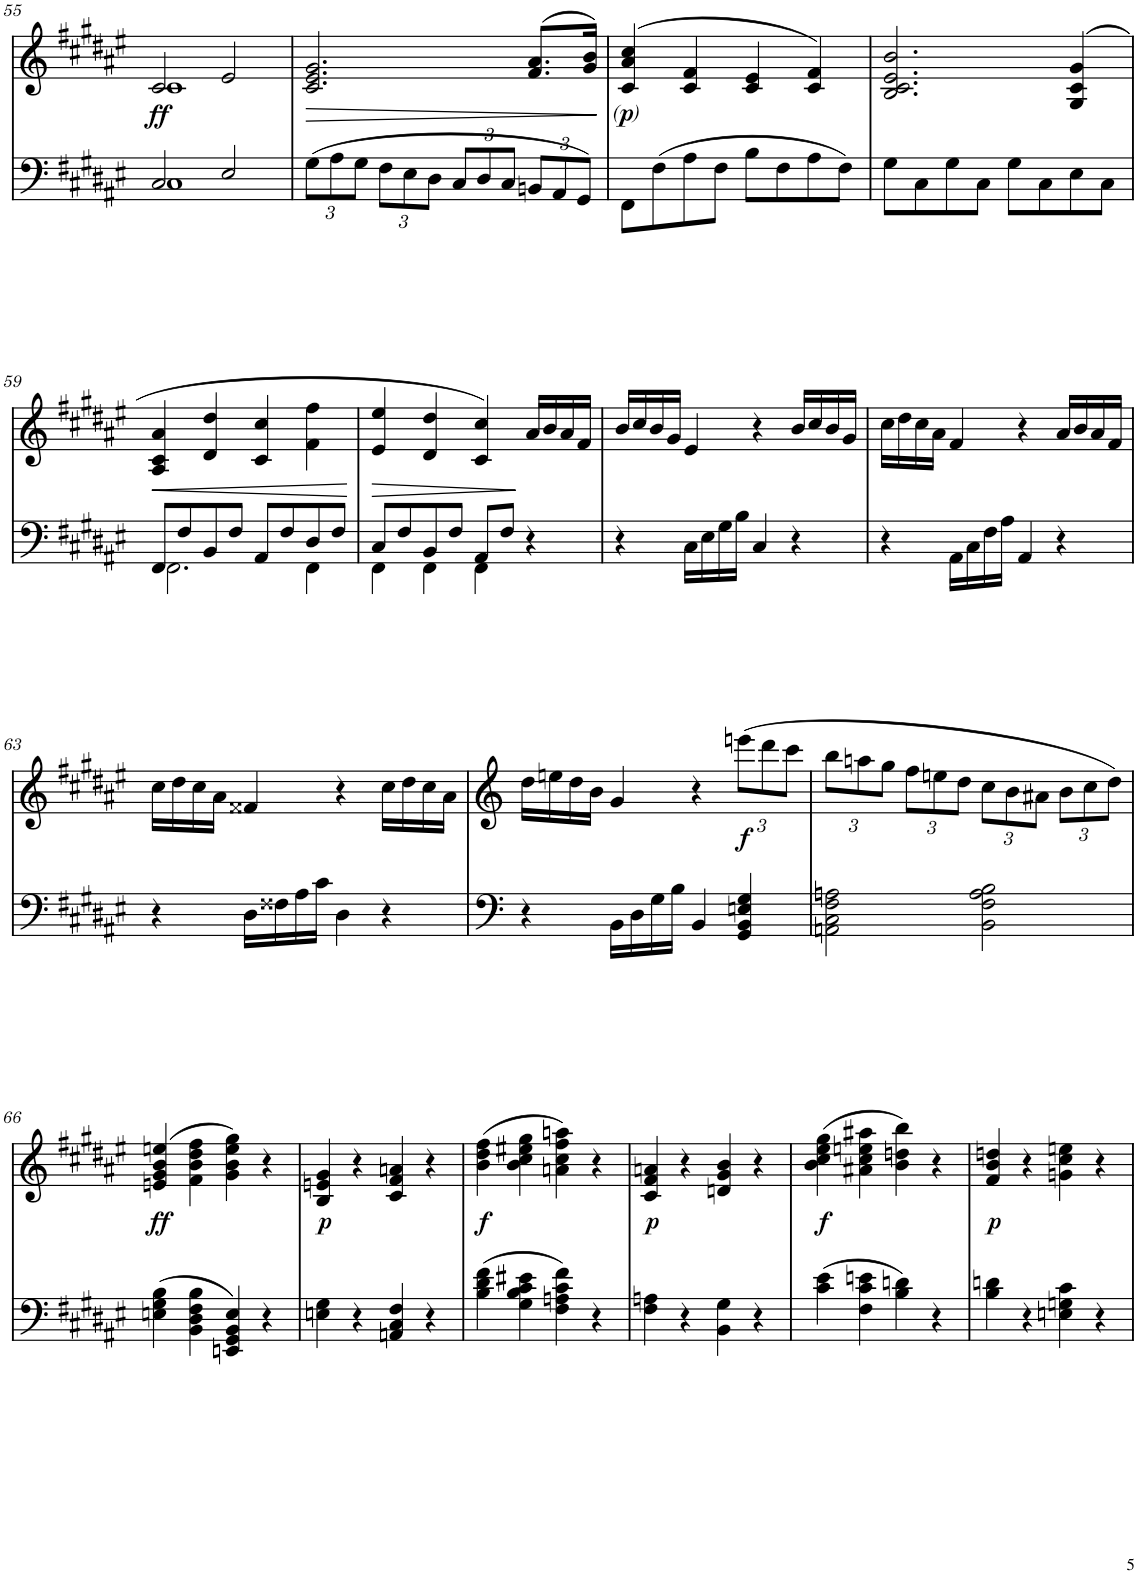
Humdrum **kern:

**kern	**kern	**text	**dynam
*part2	*part1	*part1	*part1
*staff2	*staff1	*staff1	*staff1
*I"piano	*I"piano	*	*
*I'Pno	*I'Pno	*	*
!!LO:PB:g=z
*clefF4	*clefG2	*	*
*k[f#c#g#d#a#e#]	*k[f#c#g#d#a#e#]	*	*
*F#:	*F#:	*	*
*M4/4	*M4/4	*	*
*met(c)	*met(c)	*	*
=55	=55	=55	=55
*^	*^	*	*
!	!	!	!	!LO:LY:b	!
2C#/	1C#	2c#/	1c#	.	.
2E#/	.	2e#/	.	.	.
*v	*v	*	*	*	*
*	*v	*v	*	*
=56	=56	=56	=56
*Xbrackettup	*	*	*
!	!	!	!LO:HP:b
(12G#\L	2.c#/ 2.e#/ 2.g#/	.	>
12A#\	.	.	.
12G#\J	.	.	.
12F#\L	.	.	.
12E#\	.	.	.
12D#\J	.	.	.
12C#/L	.	.	.
12D#/	.	.	.
12C#/J	.	.	.
12BBn/L	(>8.f#/ 8.a#/L	.	.
12AA#/	.	.	.
12GG#/J)	.	.	.
.	16g#/ 16b/Jk)	.	.
.	.	.	]
=57	=57	=57	=57
!	!	!	!LO:DY:b
!	!	!	!LO:DY:n=1:b
!	!	!	!LO:DY:n=2:b
8FF#\L	(>4c#/ 4a#/ 4cc#/	.	other-dynamics p other-dynamics
(8F#\	.	.	.
8A#\	4c#/ 4f#/	.	.
8F#\J	.	.	.
8B\L	4c#/ 4e#/	.	.
8F#\	.	.	.
8A#\	4c#/ 4f#/)	.	.
8F#\J)	.	.	.
=58	=58	=58	=58
8G#\L	2.B/ 2.c#/ 2.e#/ 2.b/	.	.
8C#\	.	.	.
8G#\	.	.	.
8C#\J	.	.	.
8G#\L	.	.	.
8C#\	.	.	.
8E#\	(4G#/ 4c#/ 4g#/	.	.
8C#\J	.	.	.
!!LO:LB:g=z
=59	=59	=59	=59
*^	*	*	*
!	!	!	!	!LO:HP:b
8FF#/L	2.FF#\	4A#/ 4c#/ 4a#/	.	<
8F#/	.	.	.	.
8BB/	.	4d#/ 4dd#/	.	.
8F#/J	.	.	.	.
8AA#/L	.	4c#/ 4cc#/	.	.
8F#/	.	.	.	.
8D#/	4FF#\	4f#\ 4ff#\	.	.
8F#/J	.	.	.	.
*v	*v	*	*	*
.	.	.	[
=60	=60	=60	=60
*^	*	*	*
!	!	!	!	!LO:HP:b
8C#/L	4FF#\	4e#/ 4ee#/	.	>
8F#/	.	.	.	.
8BB/	4FF#\	4d#/ 4dd#/	.	.
8F#/J	.	.	.	.
8AA#/L	4FF#\	4c#/ 4cc#/)	.	.
8F#/J	.	.	.	.
4r	4ryy	16a#/LL	.	]
.	.	16b/	.	.
.	.	16a#/	.	.
.	.	16f#/JJ	.	.
*v	*v	*	*	*
=61	=61	=61	=61
4r	16b/LL	.	.
.	16cc#/	.	.
.	16b/	.	.
.	16g#/JJ	.	.
16C#\LL	4e#/	.	.
16E#\	.	.	.
16G#\	.	.	.
16B\JJ	.	.	.
4C#/	4r	.	.
4r	16b/LL	.	.
.	16cc#/	.	.
.	16b/	.	.
.	16g#/JJ	.	.
=62	=62	=62	=62
4r	16cc#\LL	.	.
.	16dd#\	.	.
.	16cc#\	.	.
.	16a#\JJ	.	.
16AA#\LL	4f#/	.	.
16C#\	.	.	.
16F#\	.	.	.
16A#\JJ	.	.	.
4AA#/	4r	.	.
4r	16a#/LL	.	.
.	16b/	.	.
.	16a#/	.	.
.	16f#/JJ	.	.
!!LO:LB:g=z
=63	=63	=63	=63
4r	16cc#\LL	.	.
.	16dd#\	.	.
.	16cc#\	.	.
.	16a#\JJ	.	.
16D#\LL	4f##X/	.	.
16F##X\	.	.	.
16A#\	.	.	.
16c#\JJ	.	.	.
4D#\	4r	.	.
4r	16cc#\LL	.	.
.	16dd#\	.	.
.	16cc#\	.	.
.	16a#\JJ	.	.
=64	=64	=64	=64
4r	16dd#\LL	.	.
.	16een\	.	.
.	16dd#\	.	.
.	16b\JJ	.	.
16BB\LL	4g#/	.	.
16D#\	.	.	.
16G#\	.	.	.
16B\JJ	.	.	.
4BB/	4r	.	.
*	*Xbrackettup	*	*
!	!	!LO:LY:b	!
4GG#/ 4BB/ 4En/ 4G#/	(12eeen\L	.	.
.	12ddd#\	.	.
.	12ccc#\J	.	.
=65	=65	=65	=65
2AAn\ 2C#\ 2F#\ 2An\	12bb\L	.	.
.	12aan\	.	.
.	12gg#\J	.	.
.	12ff#\L	.	.
.	12een\	.	.
.	12dd#\J	.	.
2BB\ 2F#\ 2A\ 2B\	12cc#\L	.	.
.	12b\	.	.
.	12a#X\J	.	.
.	12b\L	.	.
.	12cc#\	.	.
.	12dd#\J)	.	.
!!LO:LB:g=z
=66	=66	=66	=66
!	!	!LO:LY:b	!
(4En\ 4G#\ 4B\	(4en/ 4g#/ 4b/ 4een/	.	.
4BB\ 4D#\ 4F#\ 4B\	4f#\ 4b\ 4dd#\ 4ff#\	.	.
4EEn/ 4GG#/ 4BB/ 4E/)	4g#\ 4b\ 4ee\ 4gg#\)	.	.
4r	4r	.	.
=67	=67	=67	=67
!	!	!LO:LY:b	!
4En\ 4G#\	4B/ 4en/ 4g#/	.	.
4r	4r	.	.
4AAn/ 4C#/ 4F#/	4c#/ 4f#/ 4an/	.	.
4r	4r	.	.
=68	=68	=68	=68
!	!	!LO:LY:b	!
(4B\ 4d#\ 4f#\	(4b\ 4dd#\ 4ff#\	.	.
4G#\ 4B\ 4c#\ 4e#X\	4b\ 4cc#\ 4ee#X\ 4gg#\	.	.
4F#\ 4An\ 4c#\ 4f#\)	4an\ 4cc#\ 4ff#\ 4aan\)	.	.
4r	4r	.	.
=69	=69	=69	=69
!	!	!LO:LY:b	!
4F#\ 4An\	4c#/ 4f#/ 4an/	.	.
4r	4r	.	.
4BB\ 4G#\	4dn/ 4g#/ 4b/	.	.
4r	4r	.	.
=70	=70	=70	=70
!	!	!LO:LY:b	!
(4c#\ 4e#\	(4b\ 4cc#\ 4ee#\ 4gg#\	.	.
4F#\ 4c#\ 4en\	4a#X\ 4cc#\ 4een\ 4aa#X\	.	.
4B\ 4dn\)	4b\ 4ddn\ 4bb\)	.	.
4r	4r	.	.
=71	=71	=71	=71
!	!	!LO:LY:b	!
4B\ 4dn\	4f#/ 4b/ 4ddn/	.	.
4r	4r	.	.
4En\ 4Gn\ 4c#\	4gn\ 4cc#\ 4een\	.	.
4r	4r	.	.
=	=	=	=
*-	*-	*-	*-
